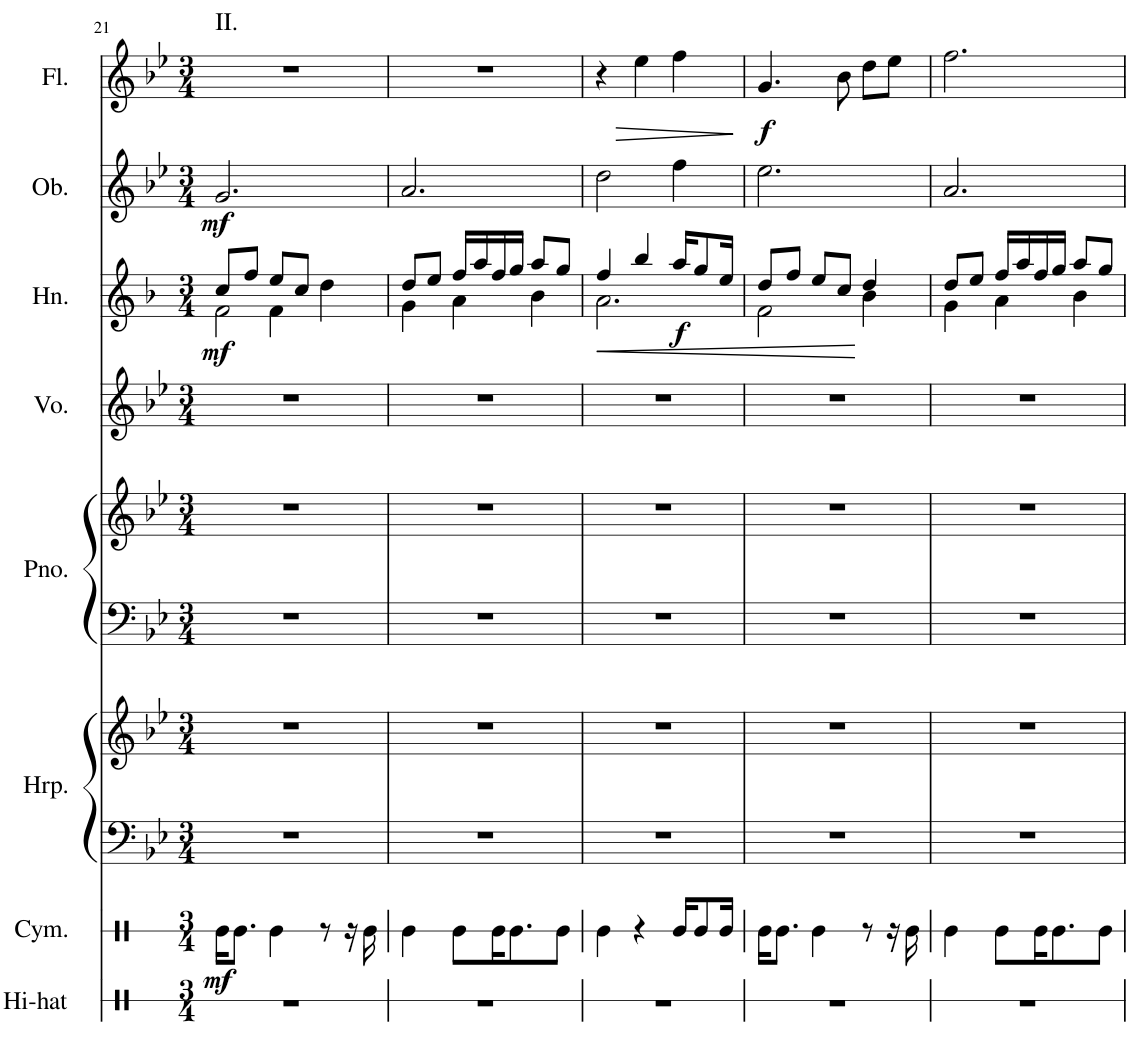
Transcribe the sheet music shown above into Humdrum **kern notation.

**kern	**kern	**dynam	**kern	**kern	**kern	**kern	**kern	**kern	**dynam	**kern	**dynam	**kern	**dynam	**harte
*part8	*part7	*part7	*part6	*part6	*part5	*part5	*part4	*part3	*part3	*part2	*part2	*part1	*part1	*part1
*staff10	*staff9	*staff9	*staff8	*staff7	*staff6	*staff5	*staff4	*staff3	*staff3	*staff2	*staff2	*staff1	*staff1	*
*I"Hi-hat	*I"Cymbal	*	*I"Harp	*	*I"Piano	*	*I"Voice	*I"Horn	*	*I"Oboe	*	*I"Flute	*	*
*I'Hi-hat	*I'Cym.	*	*I'Hrp.	*	*I'Pno.	*	*I'Vo.	*I'Hn.	*	*I'Ob.	*	*I'Fl.	*	*
!!LO:PB:g=z
*clefX	*clefX	*	*clefF4	*clefG2	*clefF4	*clefG2	*clefG2	*clefG2	*	*clefG2	*	*clefG2	*	*
*	*	*	*	*	*	*	*	*Trd4c7	*	*	*	*	*	*
*k[]	*k[]	*	*k[b-e-]	*k[b-e-]	*k[b-e-]	*k[b-e-]	*k[b-e-]	*k[b-]	*	*k[b-e-]	*	*k[b-e-]	*	*
*M3/4	*M3/4	*	*M3/4	*M3/4	*M3/4	*M3/4	*M3/4	*M3/4	*	*M3/4	*	*M3/4	*	*
=21	=21	=21	=21	=21	=21	=21	=21	=21	=21	=21	=21	=21	=21	=21
*	*	*	*	*	*	*	*	*^	*	*	*	*	*	*
!	!	!LO:DY:b	!	!	!	!	!	!	!	!LO:DY:b	!	!LO:DY:b	!	!	!LO:H:kt=II.
2.r	16Re\KL	mf	2.r	2.r	2.r	2.r	2.r	8cc/L	2f\	mf	2.g/	mf	2.r	.	N
.	8.Re\J	.	.	.	.	.	.	.	.	.	.	.	.	.	.
.	.	.	.	.	.	.	.	8ff/J	.	.	.	.	.	.	.
.	4Re\	.	.	.	.	.	.	8ee/L	.	.	.	.	.	.	.
.	.	.	.	.	.	.	.	8cc/J	.	.	.	.	.	.	.
.	8r	.	.	.	.	.	.	4dd\	4f\	.	.	.	.	.	.
.	16r	.	.	.	.	.	.	.	.	.	.	.	.	.	.
.	16Re\	.	.	.	.	.	.	.	.	.	.	.	.	.	.
=22	=22	=22	=22	=22	=22	=22	=22	=22	=22	=22	=22	=22	=22	=22	=22
2.r	4Re\	.	2.r	2.r	2.r	2.r	2.r	8dd/L	4g\	.	2.a/	.	2.r	.	.
.	.	.	.	.	.	.	.	8ee/J	.	.	.	.	.	.	.
.	8Re\L	.	.	.	.	.	.	16ff/LL	4a\	.	.	.	.	.	.
.	.	.	.	.	.	.	.	16aa/	.	.	.	.	.	.	.
.	16Re\K	.	.	.	.	.	.	16ff/	.	.	.	.	.	.	.
.	8.Re\	.	.	.	.	.	.	16gg/JJ	.	.	.	.	.	.	.
.	.	.	.	.	.	.	.	8aa/L	4b-\	.	.	.	.	.	.
.	8Re\J	.	.	.	.	.	.	8gg/J	.	.	.	.	.	.	.
=23	=23	=23	=23	=23	=23	=23	=23	=23	=23	=23	=23	=23	=23	=23	=23
2.r	4Re\	.	2.r	2.r	2.r	2.r	2.r	4ff/	2.a\	.	2dd\	.	4r	.	.
!	!	!	!	!	!	!	!	!	!	!	!	!	!	!LO:HP:b	!
.	4r	.	.	.	.	.	.	4bb-/	.	.	.	.	4ee-\	>	.
!	!	!	!	!	!	!	!	!	!	!LO:DY:b	!	!	!	!	!
.	16Re/KL	.	.	.	.	.	.	16aa/KL	.	f	4ff\	.	4ff\	.	.
.	8Re/	.	.	.	.	.	.	8gg/	.	.	.	.	.	.	.
.	16Re/Jk	.	.	.	.	.	.	16ee/Jk	.	.	.	.	.	.	.
*	*	*	*	*	*	*	*	*v	*v	*	*	*	*	*	*
.	.	.	.	.	.	.	.	.	.	.	.	.	]	.
=24	=24	=24	=24	=24	=24	=24	=24	=24	=24	=24	=24	=24	=24	=24
*	*	*	*	*	*	*	*	*^	*	*	*	*	*	*
!	!	!	!	!	!	!	!	!	!	!	!	!	!	!LO:DY:b	!
2.r	16Re\KL	.	2.r	2.r	2.r	2.r	2.r	8dd/L	2f\	.	2.ee-\	.	4.g/	f	.
.	8.Re\J	.	.	.	.	.	.	.	.	.	.	.	.	.	.
.	.	.	.	.	.	.	.	8ff/J	.	.	.	.	.	.	.
.	4Re\	.	.	.	.	.	.	8ee/L	.	.	.	.	.	.	.
.	.	.	.	.	.	.	.	8cc/J	.	.	.	.	8b-\	.	.
.	8r	.	.	.	.	.	.	4dd/	4b-\	.	.	.	8dd\L	.	.
.	16r	.	.	.	.	.	.	.	.	.	.	.	8ee-\J	.	.
.	16Re\	.	.	.	.	.	.	.	.	.	.	.	.	.	.
=25	=25	=25	=25	=25	=25	=25	=25	=25	=25	=25	=25	=25	=25	=25	=25
2.r	4Re\	.	2.r	2.r	2.r	2.r	2.r	8dd/L	4g\	.	2.a/	.	2.ff\	.	.
.	.	.	.	.	.	.	.	8ee/J	.	.	.	.	.	.	.
.	8Re\L	.	.	.	.	.	.	16ff/LL	4a\	.	.	.	.	.	.
.	.	.	.	.	.	.	.	16aa/	.	.	.	.	.	.	.
.	16Re\K	.	.	.	.	.	.	16ff/	.	.	.	.	.	.	.
.	8.Re\	.	.	.	.	.	.	16gg/JJ	.	.	.	.	.	.	.
.	.	.	.	.	.	.	.	8aa/L	4b-\	.	.	.	.	.	.
.	8Re\J	.	.	.	.	.	.	8gg/J	.	.	.	.	.	.	.
*	*	*	*	*	*	*	*	*v	*v	*	*	*	*	*	*
=	=	=	=	=	=	=	=	=	=	=	=	=	=	=
*-	*-	*-	*-	*-	*-	*-	*-	*-	*-	*-	*-	*-	*-	*-
